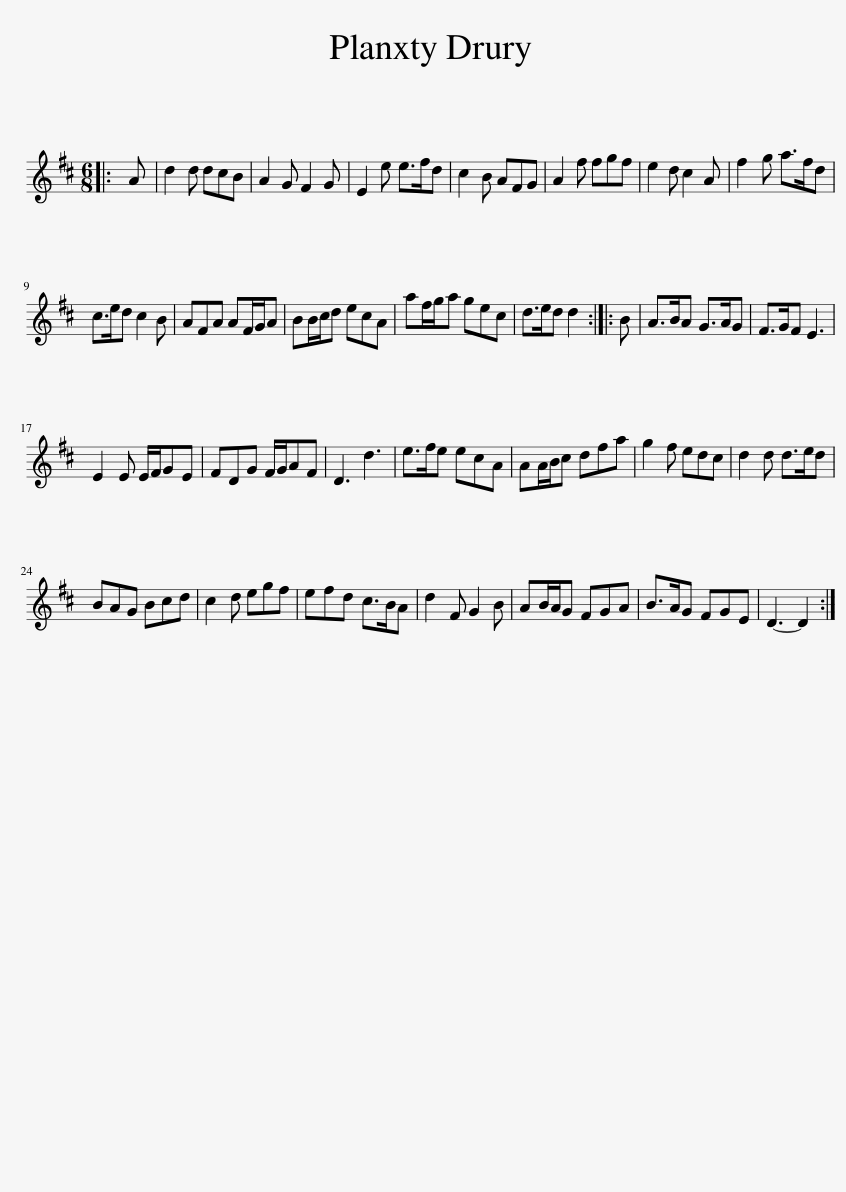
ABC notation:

X:1
L:1/8
M:6/8
I:linebreak $
K:D
V:1 treble
V:1
|: A | d2 d dcB | A2 G F2 G | E2 e e>fd | c2 B AFG | %5
 A2 f fgf | e2 d c2 A | f2 g a>fd |$ c>ed c2 B | AFA AF/G/A | %10
 BB/c/d ecA | af/g/a gec | d>ed d2 :: B | A>BA G>AG | %15
 F>GF E3 |$ E2 E E/F/GE | FDG F/G/AF | D3 d3 | e>fe ecA | %20
 AA/B/c dfa | g2 f edc | d2 d d>ed |$ BAG Bcd | c2 d egf | %25
 efd c>BA | d2 F G2 B | AB/A/G FGA | B>AG FGE | D3- D2 :| %30
